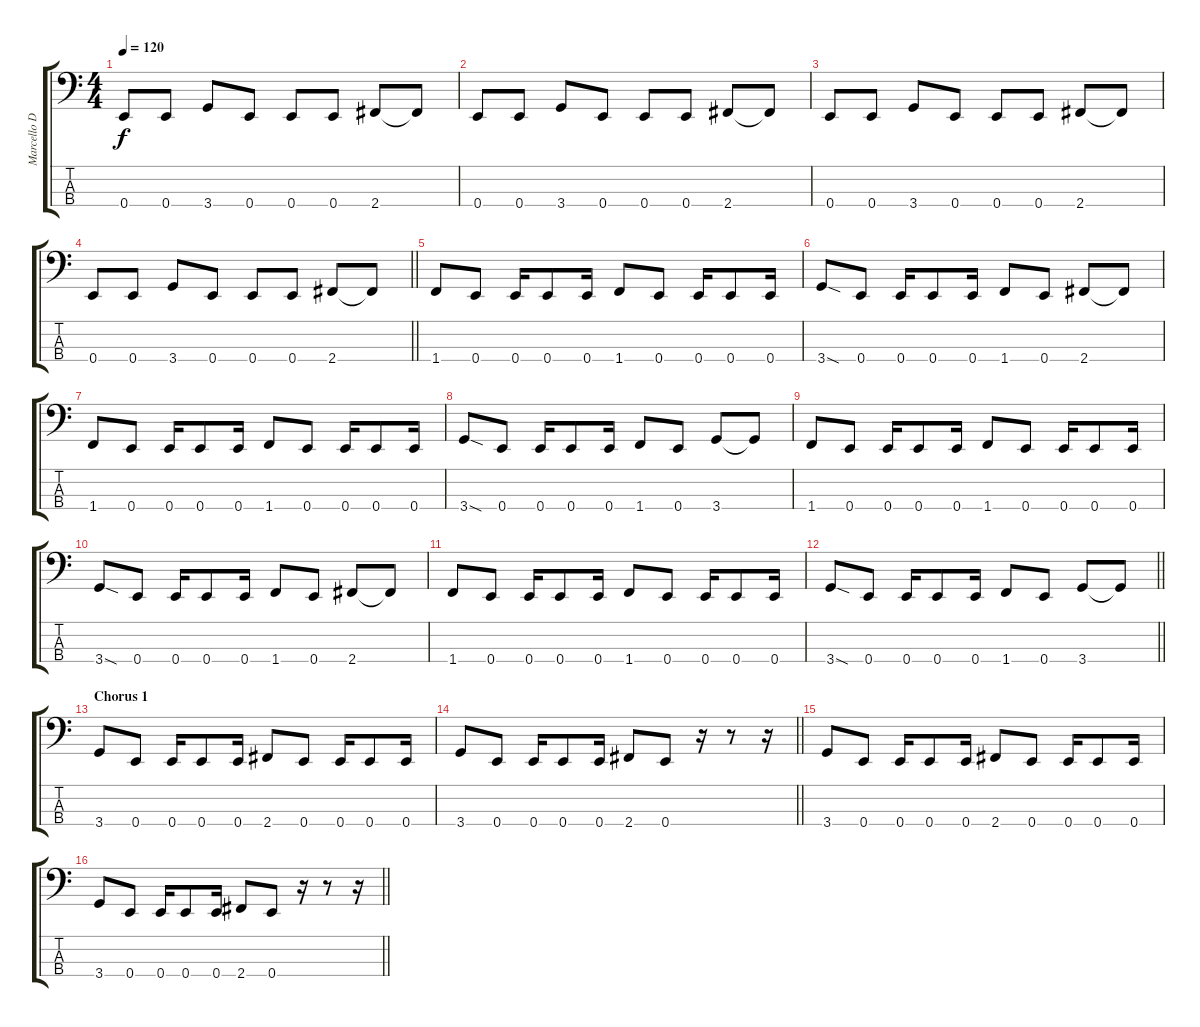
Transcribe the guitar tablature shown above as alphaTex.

\track ("Marcello D Rapp" "Marcello D") {instrument synthbass1}
\staff {score tabs}
\tuning (G2 D2 A1 E1) {hide}
\ts (4 4)
\section ("" "")
\tempo 120
\clef f4
\ks c
0.4.8{dy f instrument electricbassfinger} 0.4.8 3.4.8 0.4.8 0.4.8 0.4.8 2.4.8 2.4{t}.8 |
0.4.8{instrument electricbassfinger} 0.4.8 3.4.8 0.4.8 0.4.8 0.4.8 2.4.8 2.4{t}.8 |
0.4.8{instrument electricbassfinger} 0.4.8 3.4.8 0.4.8 0.4.8 0.4.8 2.4.8 2.4{t}.8 |
\barLineRight lightlight
0.4.8{instrument electricbassfinger} 0.4.8 3.4.8 0.4.8 0.4.8 0.4.8 2.4.8 2.4{t}.8 |
\section ("" "")
1.4.8 0.4.8 0.4.16 0.4.8 0.4.16 1.4.8 0.4.8 0.4.16 0.4.8 0.4.16 |
3.4{sod}.8 0.4.8 0.4.16 0.4.8 0.4.16 1.4.8 0.4.8 2.4.8 2.4{t}.8 |
1.4.8 0.4.8 0.4.16 0.4.8 0.4.16 1.4.8 0.4.8 0.4.16 0.4.8 0.4.16 |
3.4{sod}.8 0.4.8 0.4.16 0.4.8 0.4.16 1.4.8 0.4.8 3.4.8 3.4{t}.8 |
1.4.8 0.4.8 0.4.16 0.4.8 0.4.16 1.4.8 0.4.8 0.4.16 0.4.8 0.4.16 |
3.4{sod}.8 0.4.8 0.4.16 0.4.8 0.4.16 1.4.8 0.4.8 2.4.8 2.4{t}.8 |
1.4.8 0.4.8 0.4.16 0.4.8 0.4.16 1.4.8 0.4.8 0.4.16 0.4.8 0.4.16 |
\barLineRight lightlight
3.4{sod}.8 0.4.8 0.4.16 0.4.8 0.4.16 1.4.8 0.4.8 3.4.8 3.4{t}.8 |
\section ("" "Chorus 1")
3.4.8 0.4.8 0.4.16 0.4.8 0.4.16 2.4.8 0.4.8 0.4.16 0.4.8 0.4.16 |
\barLineRight lightlight
3.4.8 0.4.8 0.4.16 0.4.8 0.4.16 2.4.8 0.4.8 r.16 r.8 r.16 |
3.4.8 0.4.8 0.4.16 0.4.8 0.4.16 2.4.8 0.4.8 0.4.16 0.4.8 0.4.16 |
\barLineRight lightlight
3.4.8 0.4.8 0.4.16 0.4.8 0.4.16 2.4.8 0.4.8 r.16 r.8 r.16
